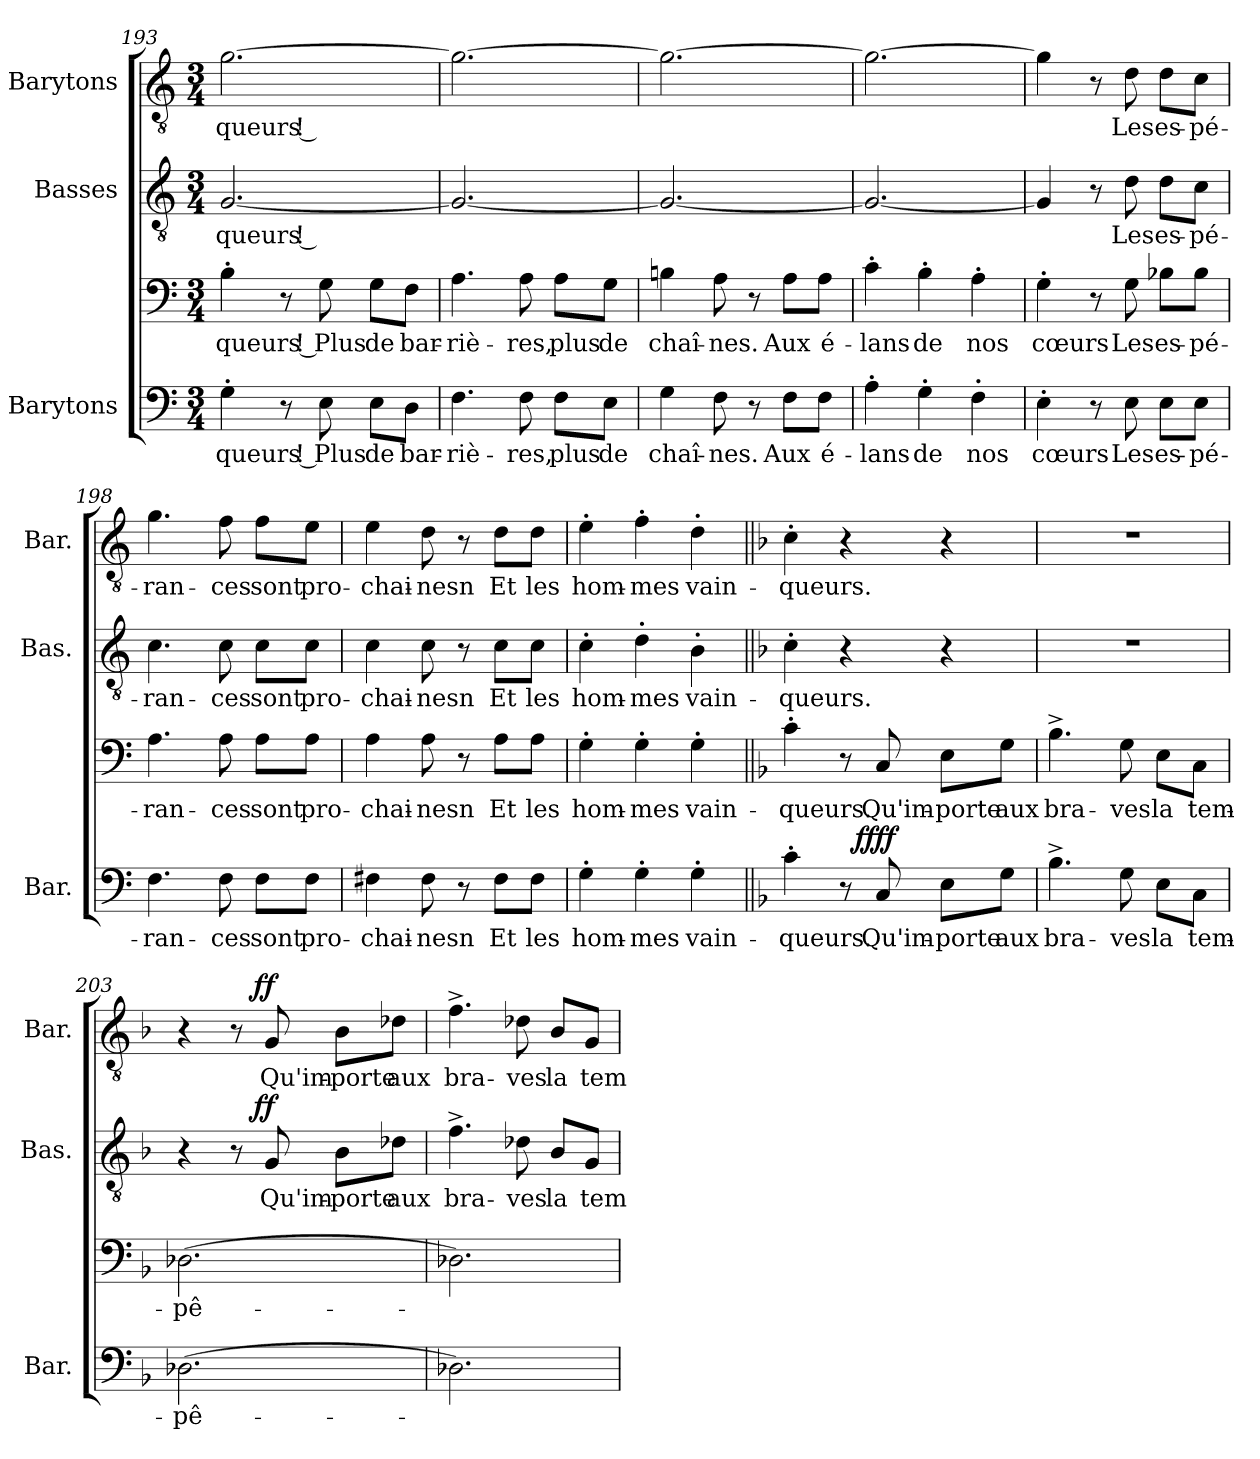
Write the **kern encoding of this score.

**kern	**text	**kern	**text	**dynam	**kern	**text	**dynam	**kern	**text	**dynam
*part3	*part3	*part3	*part3	*part3	*part2	*part2	*part2	*part1	*part1	*part1
*staff4	*staff4	*staff3	*staff3	*staff3/4	*staff2	*staff2	*staff2	*staff1	*staff1	*staff1
*I"Barytons	*	*	*	*	*I"Basses	*	*	*I"Barytons	*	*
*I'Bar.	*	*	*	*	*I'Bas.	*	*	*I'Bar.	*	*
*clefF4	*	*clefF4	*	*	*clefGv2	*	*	*clefGv2	*	*
*k[]	*	*k[]	*	*	*k[]	*	*	*k[]	*	*
*C:	*	*C:	*	*	*C:	*	*	*C:	*	*
*M3/4	*	*M3/4	*	*	*M3/4	*	*	*M3/4	*	*
=193	=193	=193	=193	=193	=193	=193	=193	=193	=193	=193
4G'>\	-queurs !	4B'>\	-queurs !	.	[2.G/	-queurs !	.	[2.g\	-queurs !	.
8r	.	8r	.	.	.	.	.	.	.	.
8E\	Plus	8G\	Plus	.	.	.	.	.	.	.
8E\L	de	8G\L	de	.	.	.	.	.	.	.
8D\J	bar-	8F\J	bar-	.	.	.	.	.	.	.
=194	=194	=194	=194	=194	=194	=194	=194	=194	=194	=194
4.F\	-riè-	4.A\	-riè-	.	2.G/_	.	.	2.g\_	.	.
8F\	-res,	8A\	-res,	.	.	.	.	.	.	.
8F\L	plus	8A\L	plus	.	.	.	.	.	.	.
8E\J	de	8G\J	de	.	.	.	.	.	.	.
!!LO:LB:g=z
=195	=195	=195	=195	=195	=195	=195	=195	=195	=195	=195
4G\	chaî-	4Bn\	chaî-	.	2.G/_	.	.	2.g\_	.	.
8F\	-nes.	8A\	-nes.	.	.	.	.	.	.	.
8r	.	8r	.	.	.	.	.	.	.	.
8F\L	Aux	8A\L	Aux	.	.	.	.	.	.	.
8F\J	é-	8A\J	é-	.	.	.	.	.	.	.
=196	=196	=196	=196	=196	=196	=196	=196	=196	=196	=196
4A'>\	-lans	4c'>\	-lans	.	2.G/_	.	.	2.g\_	.	.
4G'>\	de	4B'>\	de	.	.	.	.	.	.	.
4F'>\	nos	4A'>\	nos	.	.	.	.	.	.	.
=197	=197	=197	=197	=197	=197	=197	=197	=197	=197	=197
4E'>\	cœurs	4G'>\	cœurs	.	4G/]	.	.	4g\]	.	.
8r	.	8r	.	.	8r	.	.	8r	.	.
8E\	Les	8G\	Les	.	8d\	Les	.	8d\	Les	.
8E\L	es-	8B-X\L	es-	.	8d\L	es-	.	8d\L	es-	.
8E\J	-pé-	8B-\J	-pé-	.	8c\J	-pé-	.	8c\J	-pé-	.
=198	=198	=198	=198	=198	=198	=198	=198	=198	=198	=198
4.F\	-ran-	4.A\	-ran-	.	4.c\	-ran-	.	4.g\	-ran-	.
8F\	-ces	8A\	-ces	.	8c\	-ces	.	8f\	-ces	.
8F\L	sont	8A\L	sont	.	8c\L	sont	.	8f\L	sont	.
8F\J	pro-	8A\J	pro-	.	8c\J	pro-	.	8e\J	pro-	.
=199	=199	=199	=199	=199	=199	=199	=199	=199	=199	=199
4F#X\	-chai-	4A\	-chai-	.	4c\	-chai-	.	4e\	-chai-	.
8F#\	-nesn	8A\	-nesn	.	8c\	-nesn	.	8d\	-nesn	.
8r	.	8r	.	.	8r	.	.	8r	.	.
8F#\L	Et	8A\L	Et	.	8c\L	Et	.	8d\L	Et	.
8F#\J	les	8A\J	les	.	8c\J	les	.	8d\J	les	.
=200	=200	=200	=200	=200	=200	=200	=200	=200	=200	=200
4G'>\	hom-	4G'>\	hom-	.	4c'>\	hom-	.	4e'>\	hom-	.
4G'>\	-mes	4G'>\	-mes	.	4d'>\	-mes	.	4f'>\	-mes	.
4G'>\	vain-	4G'>\	vain-	.	4B'>\	vain-	.	4d'>\	vain-	.
!!LO:PB:g=z
=201||	=201||	=201||	=201||	=201||	=201||	=201||	=201||	=201||	=201||	=201||
*k[b-]	*	*k[b-]	*	*	*k[b-]	*	*	*k[b-]	*	*
*F:	*	*F:	*	*	*F:	*	*	*F:	*	*
4c'>\	-queurs.	4c'>\	-queurs.	.	4c'>\	-queurs.	.	4c'>\	-queurs.	.
8r	.	8r	.	.	4r	.	.	4r	.	.
!	!	!	!	!LO:DY:a=2:cj	!	!	!	!	!	!
!	!	!	!	!LO:DY:n=1:a:cj	!	!	!	!	!	!
8C/	Qu'im-	8C/	Qu'im-	ff ff	.	.	.	.	.	.
8E\L	-porte	8E\L	-porte	.	4r	.	.	4r	.	.
8G\J	aux	8G\J	aux	.	.	.	.	.	.	.
=202	=202	=202	=202	=202	=202	=202	=202	=202	=202	=202
4.B-^>\	bra-	4.B-^>\	bra-	.	2.r	.	.	2.r	.	.
8G\	-ves	8G\	-ves	.	.	.	.	.	.	.
8E\L	la	8E\L	la	.	.	.	.	.	.	.
8C\J	tem-	8C\J	tem-	.	.	.	.	.	.	.
=203	=203	=203	=203	=203	=203	=203	=203	=203	=203	=203
[2.D-X\	-pê-	[2.D-X\	-pê-	.	4r	.	.	4r	.	.
.	.	.	.	.	8r	.	.	8r	.	.
!	!	!	!	!	!	!	!LO:DY:a:cj	!	!	!LO:DY:a:cj
.	.	.	.	.	8G/	Qu'im-	ff	8G/	Qu'im-	ff
.	.	.	.	.	8B-\L	-porte	.	8B-\L	-porte	.
.	.	.	.	.	8d-X\J	aux	.	8d-X\J	aux	.
=204	=204	=204	=204	=204	=204	=204	=204	=204	=204	=204
2.D-X\]	.	2.D-X\]	.	.	4.f^>\	-bra-	.	4.f^>\	bra-	.
.	.	.	.	.	8d-X\	ves	.	8d-X\	-ves	.
.	.	.	.	.	8B-/L	la	.	8B-/L	la	.
.	.	.	.	.	8G/J	tem-	.	8G/J	tem-	.
=	=	=	=	=	=	=	=	=	=	=
*-	*-	*-	*-	*-	*-	*-	*-	*-	*-	*-
